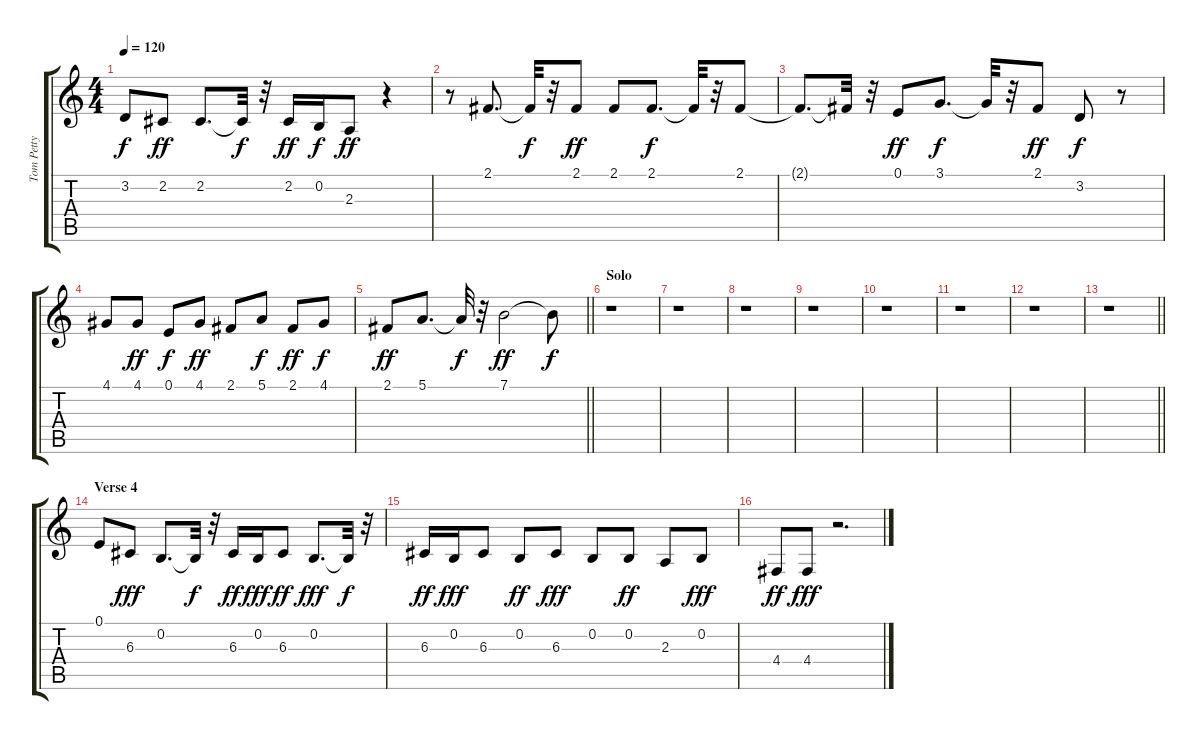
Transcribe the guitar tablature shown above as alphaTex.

\track ("Tom Petty Melody (clavinet)" "Tom Petty ") {instrument clavinet}
\staff {score tabs}
\tuning (E4 B3 G3 D3 A2 E2) {hide}
\ts (4 4)
\tempo 120
\clef g2
\ks c
3.2.8{dy f} 2.2.8{dy ff} 2.2.8{d} 2.2{t}.32{dy f} r.32 2.2.16{dy ff} 0.2.16{dy f} 2.3.8{dy ff} r.4 |
r.8 2.1.8{d} 2.1{t}.32{dy f} r.32 2.1.8{dy ff} 2.1.8 2.1.8{d dy f} 2.1{t}.32 r.32 2.1.8 |
2.1{t}.8{d} 2.1{t}.32 r.32 0.1.8{dy ff} 3.1.8{d dy f} 3.1{t}.32 r.32 2.1.8{dy ff} 3.2.8{dy f} r.8 |
4.1.8 4.1.8{dy ff} 0.1.8{dy f} 4.1.8{dy ff} 2.1.8 5.1.8{dy f} 2.1.8{dy ff} 4.1.8{dy f} |
\barLineRight lightlight
2.1.8{dy ff} 5.1.8{d} 5.1{t}.32{dy f} r.32 7.1.2{dy ff} 7.1{t}.8{dy f} |
\section ("" "Solo")
r.1 |
r.1 |
r.1 |
r.1 |
r.1 |
r.1 |
r.1 |
\barLineRight lightlight
r.1 |
\section ("" "Verse 4")
0.1.8 6.3.8{dy fff} 0.2.8{d} 0.2{t}.32{dy f} r.32 6.3.16{dy ff} 0.2.16{dy fff} 6.3.8{dy ff} 0.2.8{d dy fff} 0.2{t}.32{dy f} r.32 |
6.3.16{dy ff} 0.2.16{dy fff} 6.3.8 0.2.8{dy ff} 6.3.8{dy fff} 0.2.8 0.2.8{dy ff} 2.3.8 0.2.8{dy fff} |
4.4.8{dy ff} 4.4.8{dy fff} r.2{d}
